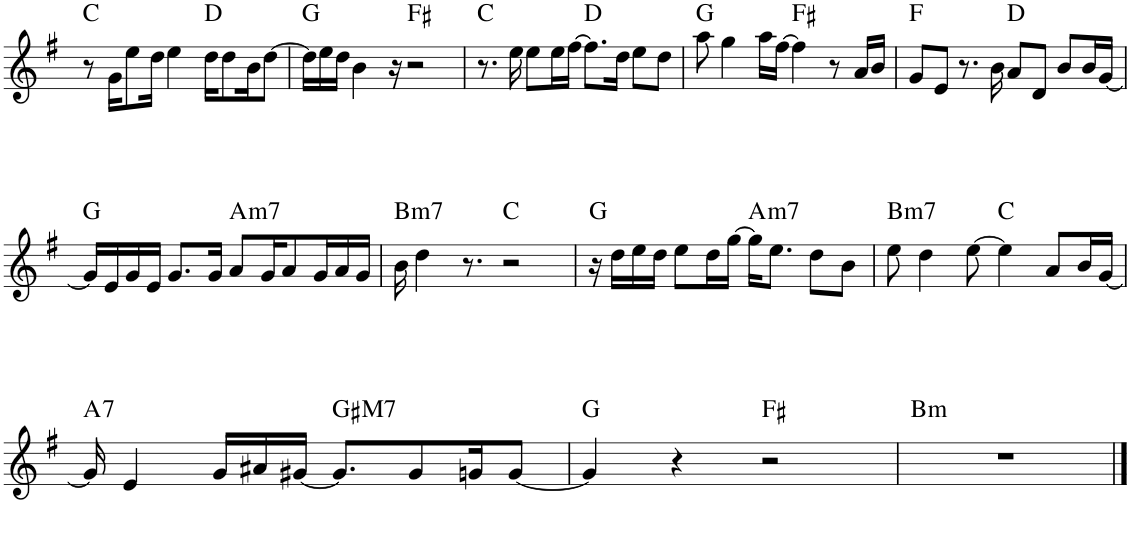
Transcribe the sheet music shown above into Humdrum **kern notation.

**kern	**harte
*part1	*part1
*staff1	*
*I"Piano	*
*I'Pno.	*
!!LO:PB:g=z
*clefG2	*
*k[f#]	*
*M4/4	*
=29	=29
8r	C:maj
16g\KL	.
8ee\	.
16dd\Jk	.
4ee\	.
16dd\KL	D:maj
8dd\	.
16b\K	.
[8dd\J	.
=30	=30
16dd\LL]	G:maj
16ee\	.
16dd\JJ	.
4b\	.
16r	.
2r	F#:maj
=31	=31
8.r	C:maj
16ee\	.
8ee\L	.
16ee\L	.
[16ff#\JJ	.
8.ff#\L]	D:maj
16dd\Jk	.
8ee\L	.
8dd\J	.
=32	=32
8aa\	G:maj
4gg\	.
16aa\LL	.
[16ff#\JJ	.
4ff#\]	F#:maj
8r	.
16a/LL	.
16b/JJ	.
=33	=33
8g/L	F:maj
8e/J	.
8.r	.
16b\	.
8a/L	D:maj
8d/J	.
8b/L	.
16b/L	.
[16g/JJ	.
!!LO:LB:g=z
=34	=34
16g/LL]	G:maj
16e/	.
16g/	.
16e/JJ	.
8.g/L	.
16g/Jk	.
!	!LO:H:kt=m7
8a/L	A:min7
16g/K	.
8a/	.
16g/L	.
16a/	.
16g/JJ	.
=35	=35
!	!LO:H:kt=m7
16b\	B:min7
4dd\	.
8.r	.
2r	C:maj
=36	=36
16r	G:maj
16dd\LL	.
16ee\	.
16dd\JJ	.
8ee\L	.
16dd\L	.
[16gg\JJ	.
!	!LO:H:kt=m7
16gg\KL]	A:min7
8.ee\J	.
8dd\L	.
8b\J	.
=37	=37
!	!LO:H:kt=m7
8ee\	B:min7
4dd\	.
[8ee\	.
4ee\]	C:maj
8a/L	.
16b/L	.
[16g/JJ	.
!!LO:LB:g=z
=38	=38
!	!LO:H:kt=7
16g/]	A:7
4e/	.
16g/LL	.
16a#X/	.
[16g#X/JJ	.
!	!LO:H:kt=M7
8.g#/L]	G#:maj7
8g#/	.
16gn/K	.
[8g/J	.
=39	=39
4g/]	G:maj
4r	.
2r	F#:maj
=40	=40
!	!LO:H:kt=m
1r	B:min
==	==
*-	*-
